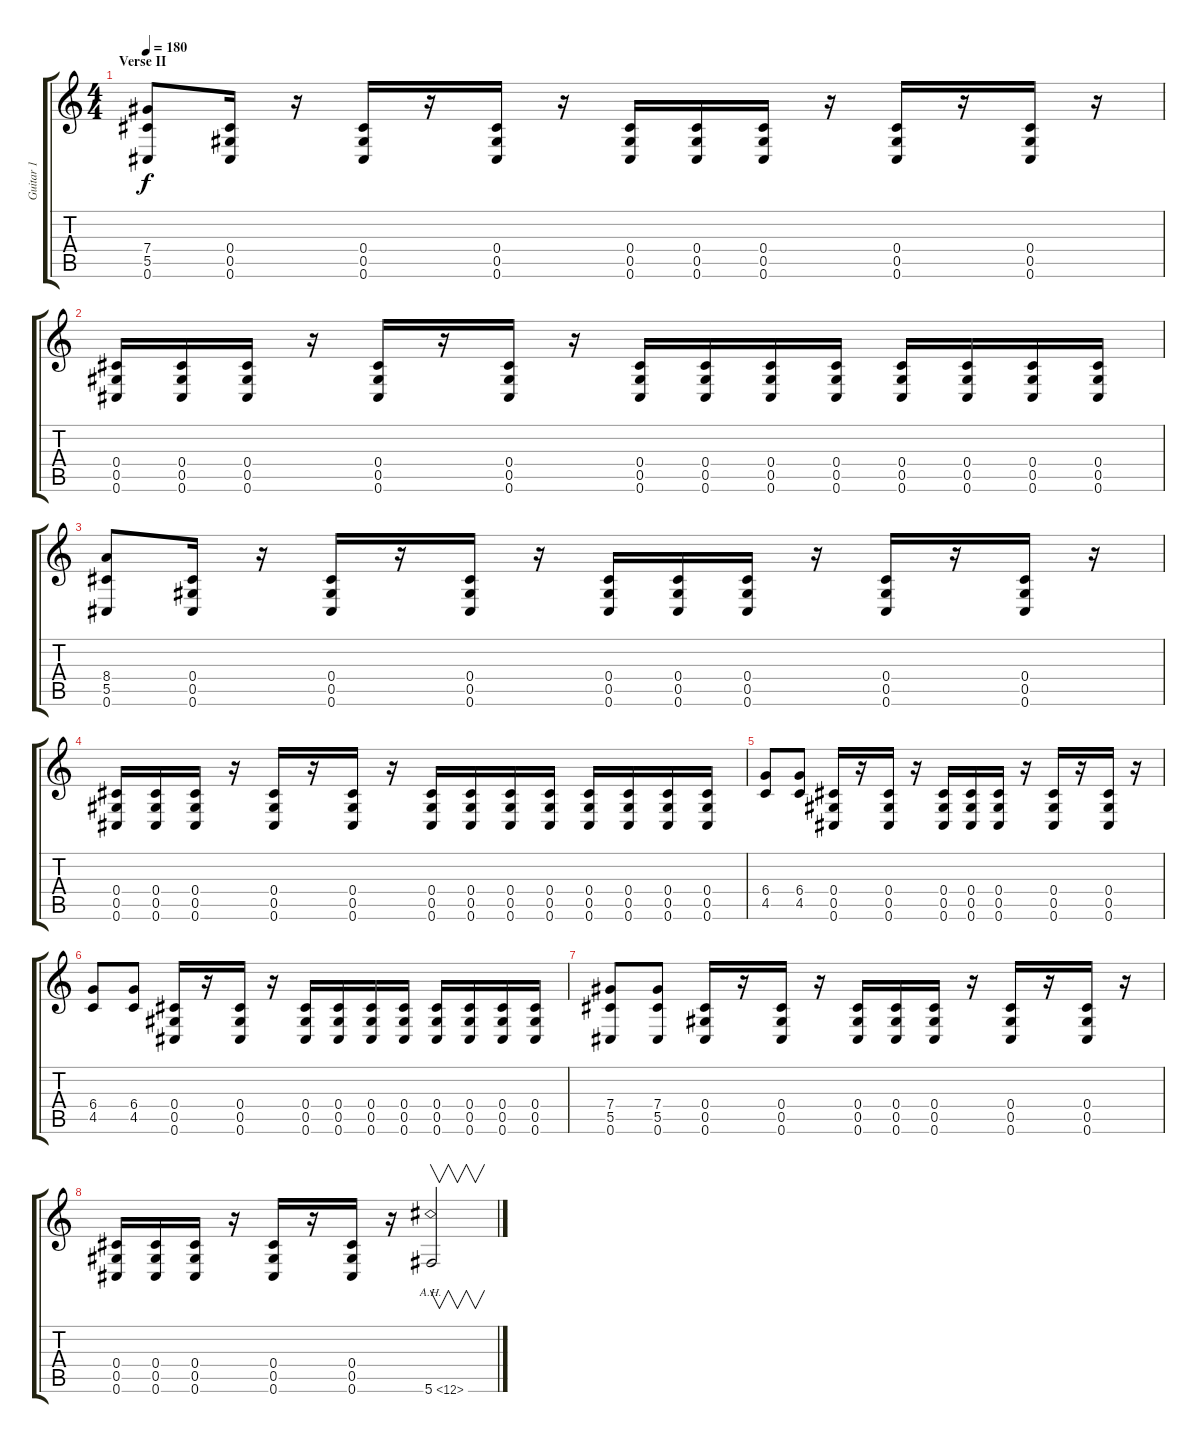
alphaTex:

\track ("Guitar 1" "Guitar 1") {instrument distortionguitar}
\staff {score tabs}
\tuning (E4 Bb3 Gb3 Db3 Ab2 Db2) {hide}
\ts (4 4)
\section ("" "Verse II")
\tempo 180
\clef g2
\ks c
(7.4 5.5 0.6).8{dy f} (0.4 0.5 0.6).16 r.16 (0.4 0.5 0.6).16 r.16 (0.4 0.5 0.6).16 r.16 (0.4 0.5 0.6).16 (0.4 0.5 0.6).16 (0.4 0.5 0.6).16 r.16 (0.4 0.5 0.6).16 r.16 (0.4 0.5 0.6).16 r.16 |
(0.4 0.5 0.6).16 (0.4 0.5 0.6).16 (0.4 0.5 0.6).16 r.16 (0.4 0.5 0.6).16 r.16 (0.4 0.5 0.6).16 r.16 (0.4 0.5 0.6).16 (0.4 0.5 0.6).16 (0.4 0.5 0.6).16 (0.4 0.5 0.6).16 (0.4 0.5 0.6).16 (0.4 0.5 0.6).16 (0.4 0.5 0.6).16 (0.4 0.5 0.6).16 |
(8.4 5.5 0.6).8 (0.4 0.5 0.6).16 r.16 (0.4 0.5 0.6).16 r.16 (0.4 0.5 0.6).16 r.16 (0.4 0.5 0.6).16 (0.4 0.5 0.6).16 (0.4 0.5 0.6).16 r.16 (0.4 0.5 0.6).16 r.16 (0.4 0.5 0.6).16 r.16 |
(0.4 0.5 0.6).16 (0.4 0.5 0.6).16 (0.4 0.5 0.6).16 r.16 (0.4 0.5 0.6).16 r.16 (0.4 0.5 0.6).16 r.16 (0.4 0.5 0.6).16 (0.4 0.5 0.6).16 (0.4 0.5 0.6).16 (0.4 0.5 0.6).16 (0.4 0.5 0.6).16 (0.4 0.5 0.6).16 (0.4 0.5 0.6).16 (0.4 0.5 0.6).16 |
(6.4 4.5).8 (6.4 4.5).8 (0.4 0.5 0.6).16 r.16 (0.4 0.5 0.6).16 r.16 (0.4 0.5 0.6).16 (0.4 0.5 0.6).16 (0.4 0.5 0.6).16 r.16 (0.4 0.5 0.6).16 r.16 (0.4 0.5 0.6).16 r.16 |
(6.4 4.5).8 (6.4 4.5).8 (0.4 0.5 0.6).16 r.16 (0.4 0.5 0.6).16 r.16 (0.4 0.5 0.6).16 (0.4 0.5 0.6).16 (0.4 0.5 0.6).16 (0.4 0.5 0.6).16 (0.4 0.5 0.6).16 (0.4 0.5 0.6).16 (0.4 0.5 0.6).16 (0.4 0.5 0.6).16 |
(7.4 5.5 0.6).8 (7.4 5.5 0.6).8 (0.4 0.5 0.6).16 r.16 (0.4 0.5 0.6).16 r.16 (0.4 0.5 0.6).16 (0.4 0.5 0.6).16 (0.4 0.5 0.6).16 r.16 (0.4 0.5 0.6).16 r.16 (0.4 0.5 0.6).16 r.16 |
(0.4 0.5 0.6).16 (0.4 0.5 0.6).16 (0.4 0.5 0.6).16 r.16 (0.4 0.5 0.6).16 r.16 (0.4 0.5 0.6).16 r.16 5.6{ah 7}.2{v}
